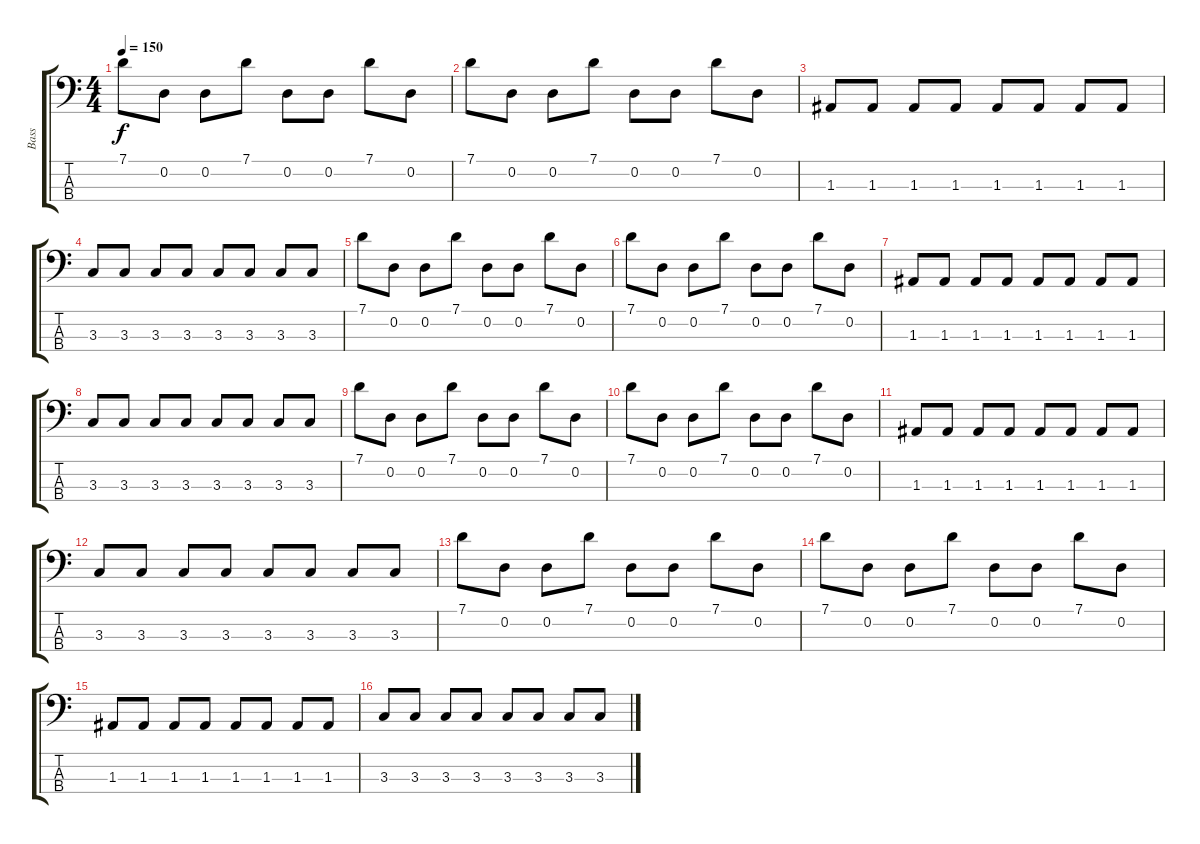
\track ("Bass" "Bass") {instrument electricbassfinger}
\staff {score tabs}
\tuning (G2 D2 A1 E1) {hide}
\ts (4 4)
\tempo 150
\clef f4
\ks c
7.1.8{dy f} 0.2.8 0.2.8 7.1.8 0.2.8 0.2.8 7.1.8 0.2.8 |
7.1.8 0.2.8 0.2.8 7.1.8 0.2.8 0.2.8 7.1.8 0.2.8 |
1.3.8 1.3.8 1.3.8 1.3.8 1.3.8 1.3.8 1.3.8 1.3.8 |
3.3.8 3.3.8 3.3.8 3.3.8 3.3.8 3.3.8 3.3.8 3.3.8 |
7.1.8 0.2.8 0.2.8 7.1.8 0.2.8 0.2.8 7.1.8 0.2.8 |
7.1.8 0.2.8 0.2.8 7.1.8 0.2.8 0.2.8 7.1.8 0.2.8 |
1.3.8 1.3.8 1.3.8 1.3.8 1.3.8 1.3.8 1.3.8 1.3.8 |
3.3.8 3.3.8 3.3.8 3.3.8 3.3.8 3.3.8 3.3.8 3.3.8 |
7.1.8 0.2.8 0.2.8 7.1.8 0.2.8 0.2.8 7.1.8 0.2.8 |
7.1.8 0.2.8 0.2.8 7.1.8 0.2.8 0.2.8 7.1.8 0.2.8 |
1.3.8 1.3.8 1.3.8 1.3.8 1.3.8 1.3.8 1.3.8 1.3.8 |
3.3.8 3.3.8 3.3.8 3.3.8 3.3.8 3.3.8 3.3.8 3.3.8 |
7.1.8 0.2.8 0.2.8 7.1.8 0.2.8 0.2.8 7.1.8 0.2.8 |
7.1.8 0.2.8 0.2.8 7.1.8 0.2.8 0.2.8 7.1.8 0.2.8 |
1.3.8 1.3.8 1.3.8 1.3.8 1.3.8 1.3.8 1.3.8 1.3.8 |
3.3.8 3.3.8 3.3.8 3.3.8 3.3.8 3.3.8 3.3.8 3.3.8
